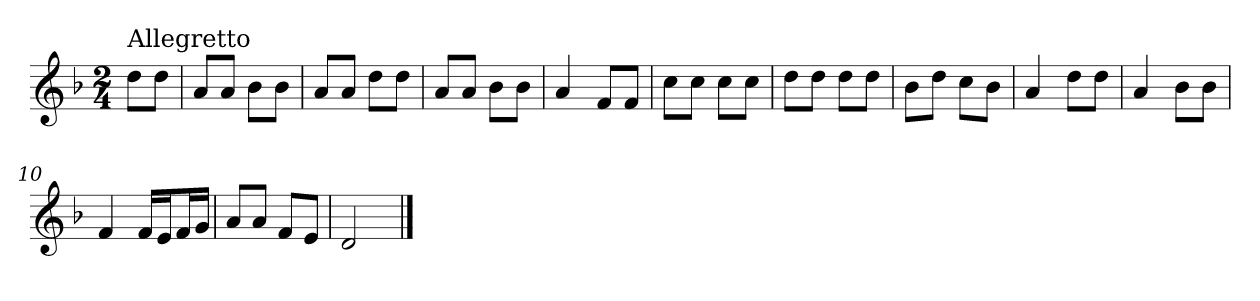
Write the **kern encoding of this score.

**kern
*part1
*staff1
*clefG2
*k[b-]
*d:
*M2/4
=
!LO:TX:a:t=Allegretto
8dd\L
8dd\J
=1
8a/L
8a/J
8b-\L
8b-\J
=2
8a/L
8a/J
8dd\L
8dd\J
=3
8a/L
8a/J
8b-\L
8b-\J
=4
4a/
8f/L
8f/J
=5
8cc\L
8cc\J
8cc\L
8cc\J
=6
8dd\L
8dd\J
8dd\L
8dd\J
=7
8b-\L
8dd\J
8cc\L
8b-\J
!!LO:LB:g=z
=8
4a/
8dd\L
8dd\J
=9
4a/
8b-\L
8b-\J
=10
4f/
16f/LL
16e/J
16f/L
16g/JJ
=11
8a/L
8a/J
8f/L
8e/J
=12
2d/
==
*-
